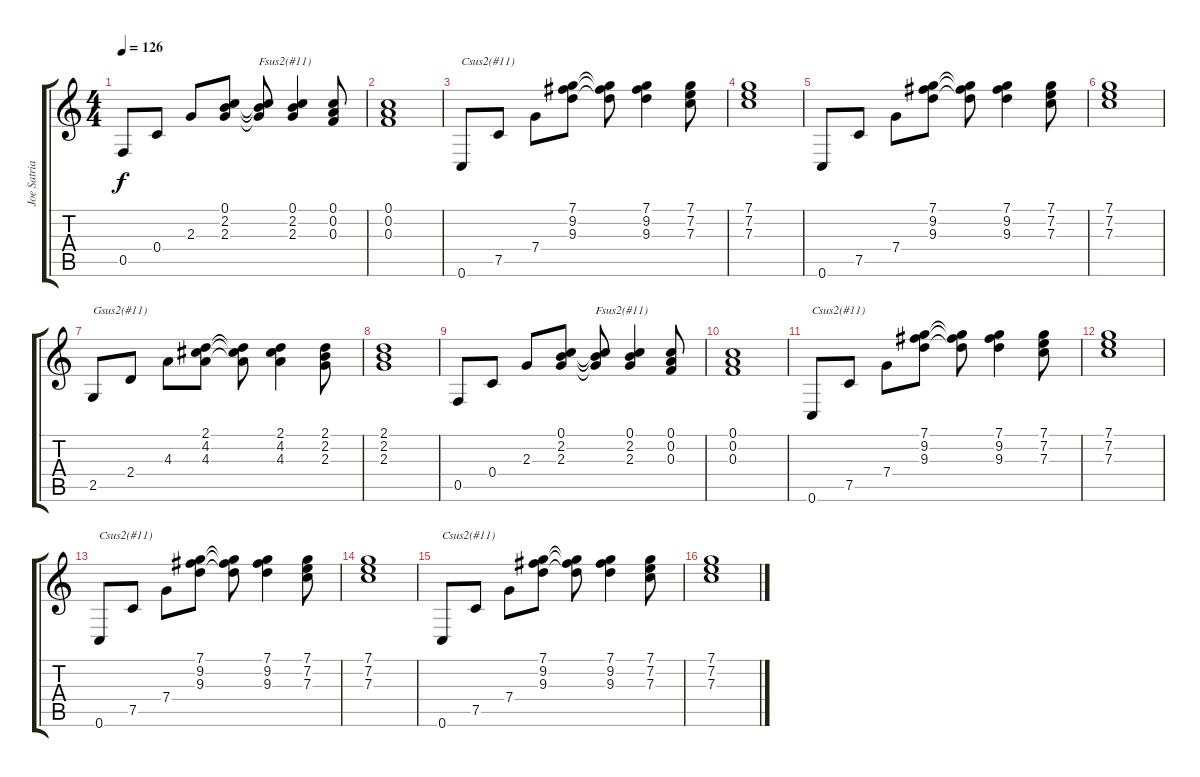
\track ("Joe Satriani rythmique" "Joe Satria") {instrument acousticguitarnylon}
\staff {score tabs}
\tuning (C4 A3 F3 C3 F2 C2) {hide}
\ts (4 4)
\tempo 126
\clef g2
\ks c
0.5.8{dy f} 0.4.8 2.3.8 (0.1 2.2 2.3).8 (0.1{t} 2.2{t} 2.3{t}).8{txt "Fsus2(#11)"} (0.1 2.2 2.3).4 (0.1 0.2 0.3).8 |
(0.1 0.2 0.3).1 |
0.6.8{txt "Csus2(#11)"} 7.5.8 7.4.8 (7.1 9.2 9.3).8 (7.1{t} 9.2{t} 9.3{t}).8 (7.1 9.2 9.3).4 (7.1 7.2 7.3).8 |
(7.1 7.2 7.3).1 |
0.6.8 7.5.8 7.4.8 (7.1 9.2 9.3).8 (7.1{t} 9.2{t} 9.3{t}).8 (7.1 9.2 9.3).4 (7.1 7.2 7.3).8 |
(7.1 7.2 7.3).1 |
2.5.8{txt "Gsus2(#11)"} 2.4.8 4.3.8 (2.1 4.2 4.3).8 (2.1{t} 4.2{t} 4.3{t}).8 (2.1 4.2 4.3).4 (2.1 2.2 2.3).8 |
(2.1 2.2 2.3).1 |
0.5.8 0.4.8 2.3.8 (0.1 2.2 2.3).8 (0.1{t} 2.2{t} 2.3{t}).8{txt "Fsus2(#11)"} (0.1 2.2 2.3).4 (0.1 0.2 0.3).8 |
(0.1 0.2 0.3).1 |
0.6.8{txt "Csus2(#11)"} 7.5.8 7.4.8 (7.1 9.2 9.3).8 (7.1{t} 9.2{t} 9.3{t}).8 (7.1 9.2 9.3).4 (7.1 7.2 7.3).8 |
(7.1 7.2 7.3).1 |
0.6.8{txt "Csus2(#11)"} 7.5.8 7.4.8 (7.1 9.2 9.3).8 (7.1{t} 9.2{t} 9.3{t}).8 (7.1 9.2 9.3).4 (7.1 7.2 7.3).8 |
(7.1 7.2 7.3).1 |
0.6.8{txt "Csus2(#11)"} 7.5.8 7.4.8 (7.1 9.2 9.3).8 (7.1{t} 9.2{t} 9.3{t}).8 (7.1 9.2 9.3).4 (7.1 7.2 7.3).8 |
(7.1 7.2 7.3).1
